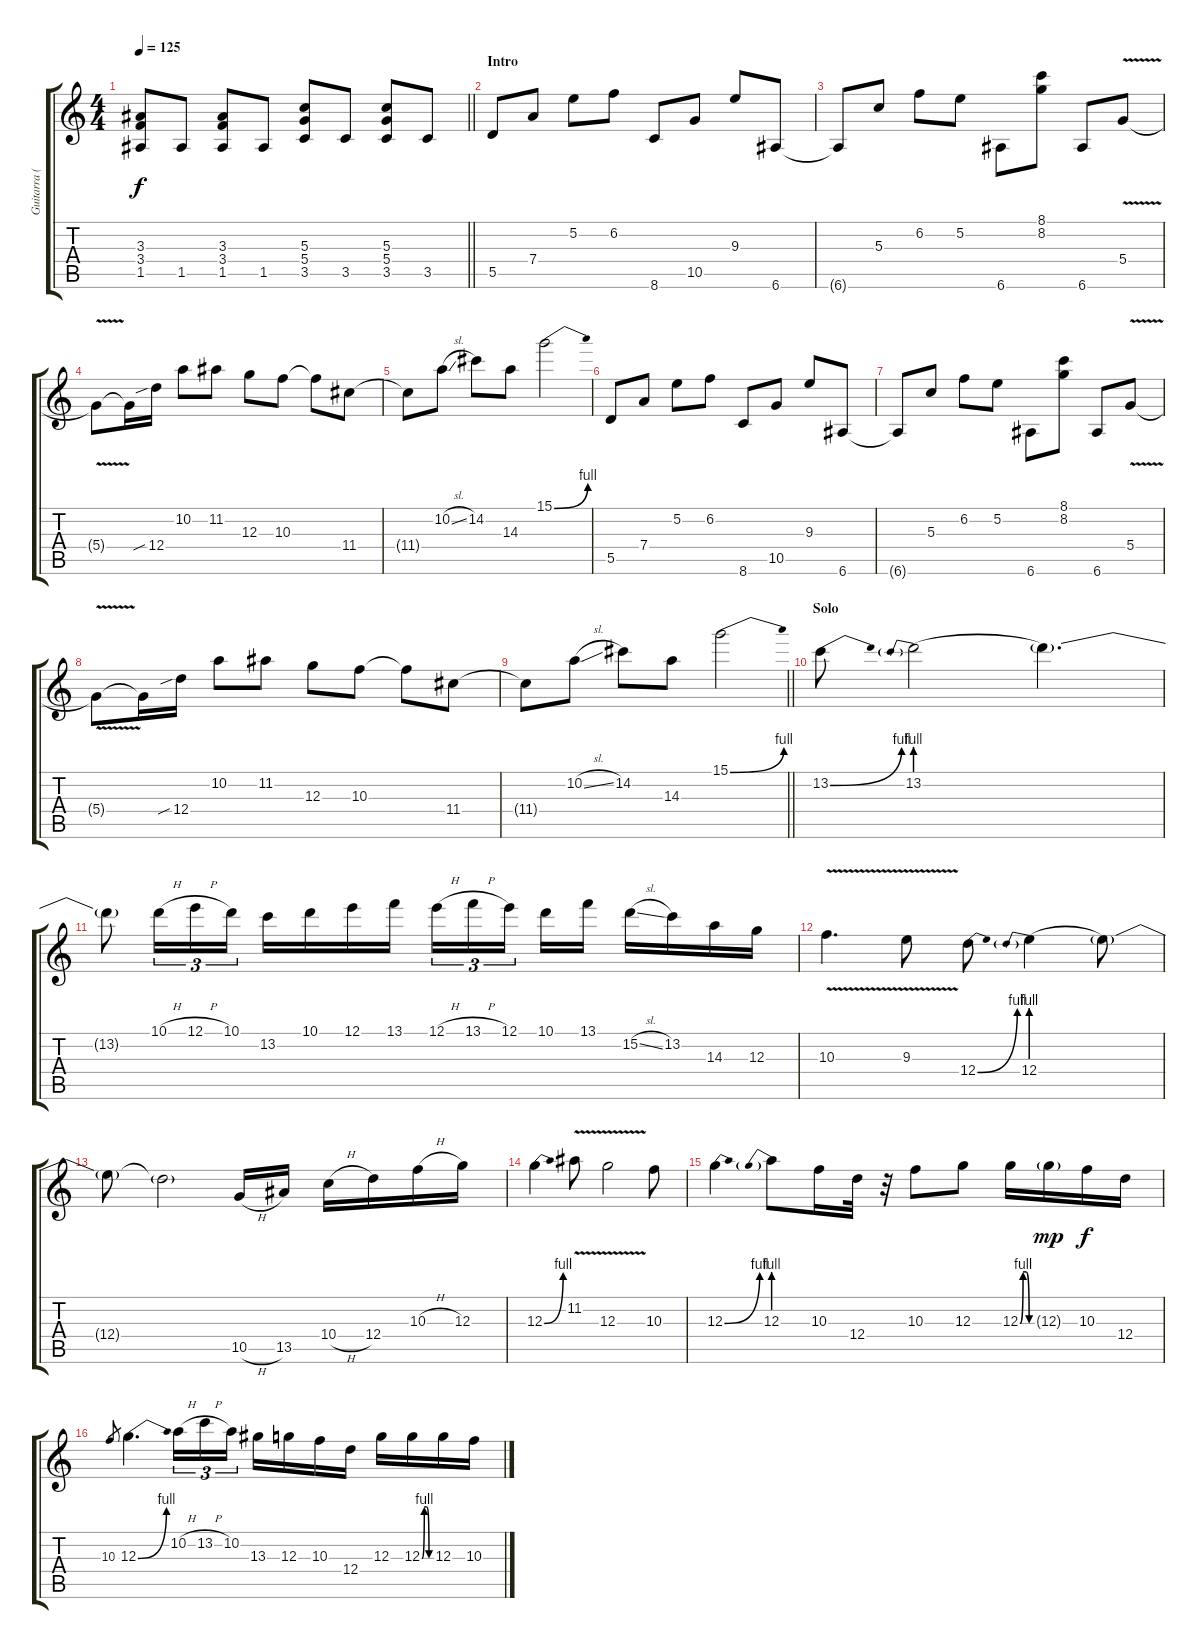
\track ("Guitarra (Paul Gilbert)" "Guitarra (") {instrument distortionguitar}
\staff {score tabs}
\tuning (E4 B3 G3 D3 A2 E2) {hide}
\ts (4 4)
\tempo 125
\clef g2
\barLineRight lightlight
\ks c
(3.3 3.4 1.5).8{dy f} 1.5.8 (3.3 3.4 1.5).8 1.5.8 (5.3 5.4 3.5).8 3.5.8 (5.3 5.4 3.5).8 3.5.8 |
\section ("" "Intro")
5.5.8 7.4.8 5.2.8 6.2.8 8.6.8 10.5.8 9.3.8 6.6.8 |
6.6{t}.8 5.3.8 6.2.8 5.2.8 6.6.8 (8.1 8.2).8 6.6.8 5.4{v}.8 |
5.4{t}.8 5.4{t}.16 12.4{sib}.16 10.2.8 11.2.8 12.3.8 10.3.8 10.3{t}.8 11.4.8 |
11.4{t}.8 10.2{sl}.8 14.2.8 14.3.8 15.1{be (bend 0 0 60 4)}.2 |
5.5.8 7.4.8 5.2.8 6.2.8 8.6.8 10.5.8 9.3.8 6.6.8 |
6.6{t}.8 5.3.8 6.2.8 5.2.8 6.6.8 (8.1 8.2).8 6.6.8 5.4{v}.8 |
5.4{t}.8 5.4{t}.16 12.4{sib}.16 10.2.8 11.2.8 12.3.8 10.3.8 10.3{t}.8 11.4.8 |
\barLineRight lightlight
11.4{t}.8 10.2{sl}.8 14.2.8 14.3.8 15.1{be (bend 0 0 60 4)}.2 |
\section ("" "Solo")
13.2{be (bend 0 0 60 4)}.8 13.2{be (prebend 0 4 60 4)}.2 13.2{t}.4{d} |
13.2{t}.8 10.1{h}.16{tu (3 2)} 12.1{h}.16{tu (3 2)} 10.1.16{tu (3 2)} 13.2.16 10.1.16 12.1.16 13.1.16 12.1{h}.16{tu (3 2)} 13.1{h}.16{tu (3 2)} 12.1.16{tu (3 2) beam splitsecondary} 10.1.16 13.1.16 15.2{sl}.16 13.2.16 14.3.16 12.3.16 |
10.3{v}.4{d} 9.3{v}.8 12.4{be (bend 0 0 60 4)}.8 12.4{be (prebend 0 4 60 4)}.4 12.4{t}.8 |
12.4{t}.8 12.4{t}.2 10.5{h}.16 13.5.16 10.4{h}.16 12.4.16 10.3{h}.16 12.3.16 |
12.3{be (bend 0 0 60 4)}.4 11.2{v}.8 12.3{v}.2 10.3.8 |
12.3{be (bend 0 0 60 4)}.4 12.3{be (prebend 0 4 60 4)}.8 10.3.16 12.4.32 r.32 10.3.8 12.3.8 12.3{be (custom 0 0 15 4 30 4 45 0 60 0)}.16 12.3{g}.16{dy mp} 10.3.16{dy f} 12.4.16 |
10.3.8{gr} 12.3{be (bend 0 0 60 4)}.4{d} 10.2{h}.16{tu (3 2)} 13.2{h}.16{tu (3 2)} 10.2.16{tu (3 2)} 13.3.16 12.3.16 10.3.16 12.4.16 12.3.16 12.3{be (custom 0 0 15 4 30 4 45 0 60 0)}.16 12.3.16 10.3.16
